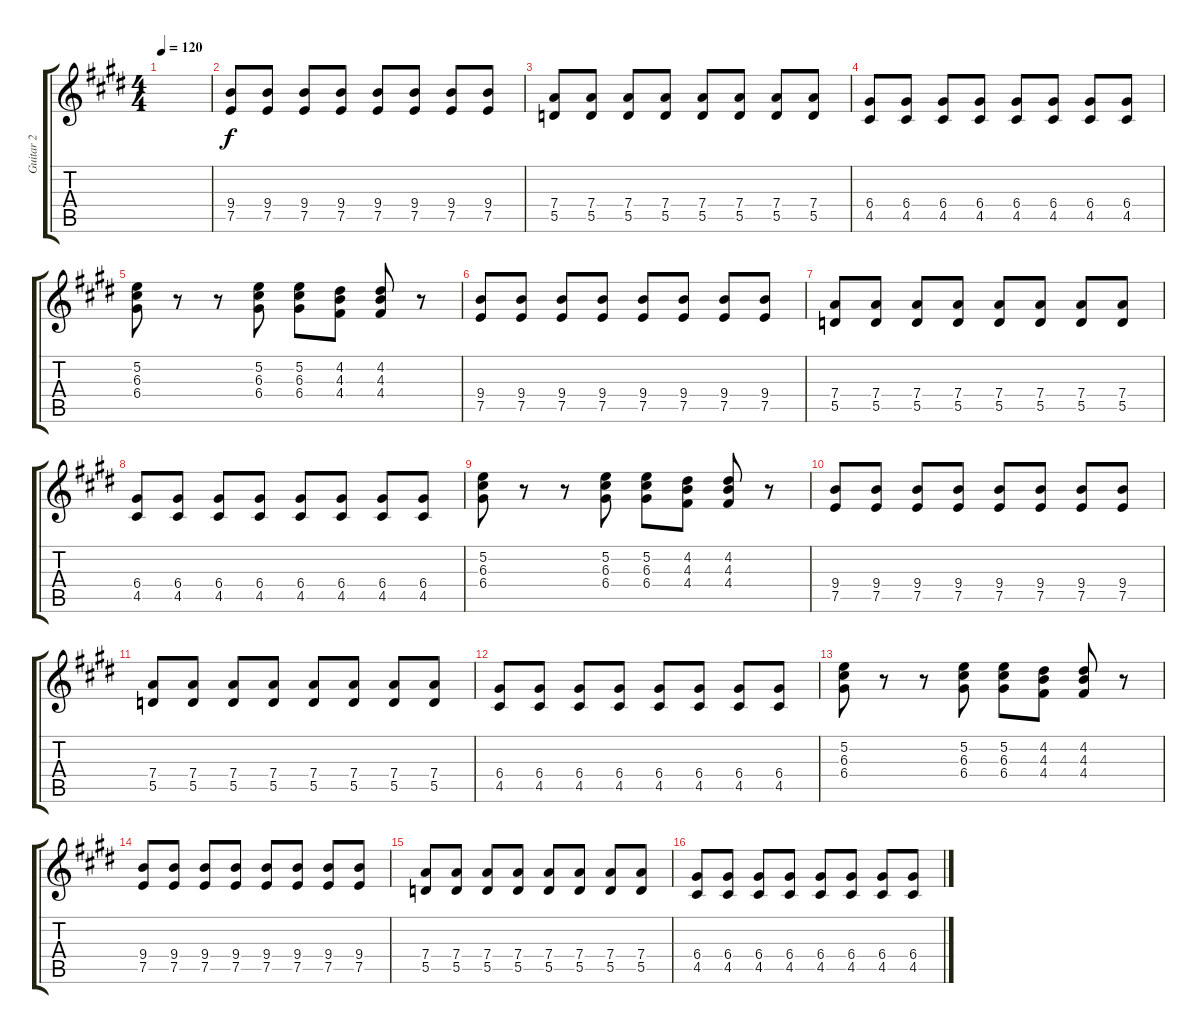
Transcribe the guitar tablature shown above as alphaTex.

\track ("Guitar 2" "Guitar 2") {instrument electricguitarmuted}
\staff {score tabs}
\tuning (E4 B3 G3 D3 A2 E2) {hide}
\ts (4 4)
\tempo 120
\clef g2
\ks e
|
(9.4 7.5).8 (9.4 7.5).8 (9.4 7.5).8 (9.4 7.5).8 (9.4 7.5).8 (9.4 7.5).8 (9.4 7.5).8 (9.4 7.5).8 |
(7.4 5.5).8 (7.4 5.5).8 (7.4 5.5).8 (7.4 5.5).8 (7.4 5.5).8 (7.4 5.5).8 (7.4 5.5).8 (7.4 5.5).8 |
(6.4 4.5).8 (6.4 4.5).8 (6.4 4.5).8 (6.4 4.5).8 (6.4 4.5).8 (6.4 4.5).8 (6.4 4.5).8 (6.4 4.5).8 |
(5.2 6.3 6.4).8 r.8 r.8 (5.2 6.3 6.4).8 (5.2 6.3 6.4).8 (4.2 4.3 4.4).8 (4.2 4.3 4.4).8 r.8 |
(9.4 7.5).8 (9.4 7.5).8 (9.4 7.5).8 (9.4 7.5).8 (9.4 7.5).8 (9.4 7.5).8 (9.4 7.5).8 (9.4 7.5).8 |
(7.4 5.5).8 (7.4 5.5).8 (7.4 5.5).8 (7.4 5.5).8 (7.4 5.5).8 (7.4 5.5).8 (7.4 5.5).8 (7.4 5.5).8 |
(6.4 4.5).8 (6.4 4.5).8 (6.4 4.5).8 (6.4 4.5).8 (6.4 4.5).8 (6.4 4.5).8 (6.4 4.5).8 (6.4 4.5).8 |
(5.2 6.3 6.4).8 r.8 r.8 (5.2 6.3 6.4).8 (5.2 6.3 6.4).8 (4.2 4.3 4.4).8 (4.2 4.3 4.4).8 r.8 |
(9.4 7.5).8 (9.4 7.5).8 (9.4 7.5).8 (9.4 7.5).8 (9.4 7.5).8 (9.4 7.5).8 (9.4 7.5).8 (9.4 7.5).8 |
(7.4 5.5).8 (7.4 5.5).8 (7.4 5.5).8 (7.4 5.5).8 (7.4 5.5).8 (7.4 5.5).8 (7.4 5.5).8 (7.4 5.5).8 |
(6.4 4.5).8 (6.4 4.5).8 (6.4 4.5).8 (6.4 4.5).8 (6.4 4.5).8 (6.4 4.5).8 (6.4 4.5).8 (6.4 4.5).8 |
(5.2 6.3 6.4).8 r.8 r.8 (5.2 6.3 6.4).8 (5.2 6.3 6.4).8 (4.2 4.3 4.4).8 (4.2 4.3 4.4).8 r.8 |
(9.4 7.5).8 (9.4 7.5).8 (9.4 7.5).8 (9.4 7.5).8 (9.4 7.5).8 (9.4 7.5).8 (9.4 7.5).8 (9.4 7.5).8 |
(7.4 5.5).8 (7.4 5.5).8 (7.4 5.5).8 (7.4 5.5).8 (7.4 5.5).8 (7.4 5.5).8 (7.4 5.5).8 (7.4 5.5).8 |
(6.4 4.5).8 (6.4 4.5).8 (6.4 4.5).8 (6.4 4.5).8 (6.4 4.5).8 (6.4 4.5).8 (6.4 4.5).8 (6.4 4.5).8
